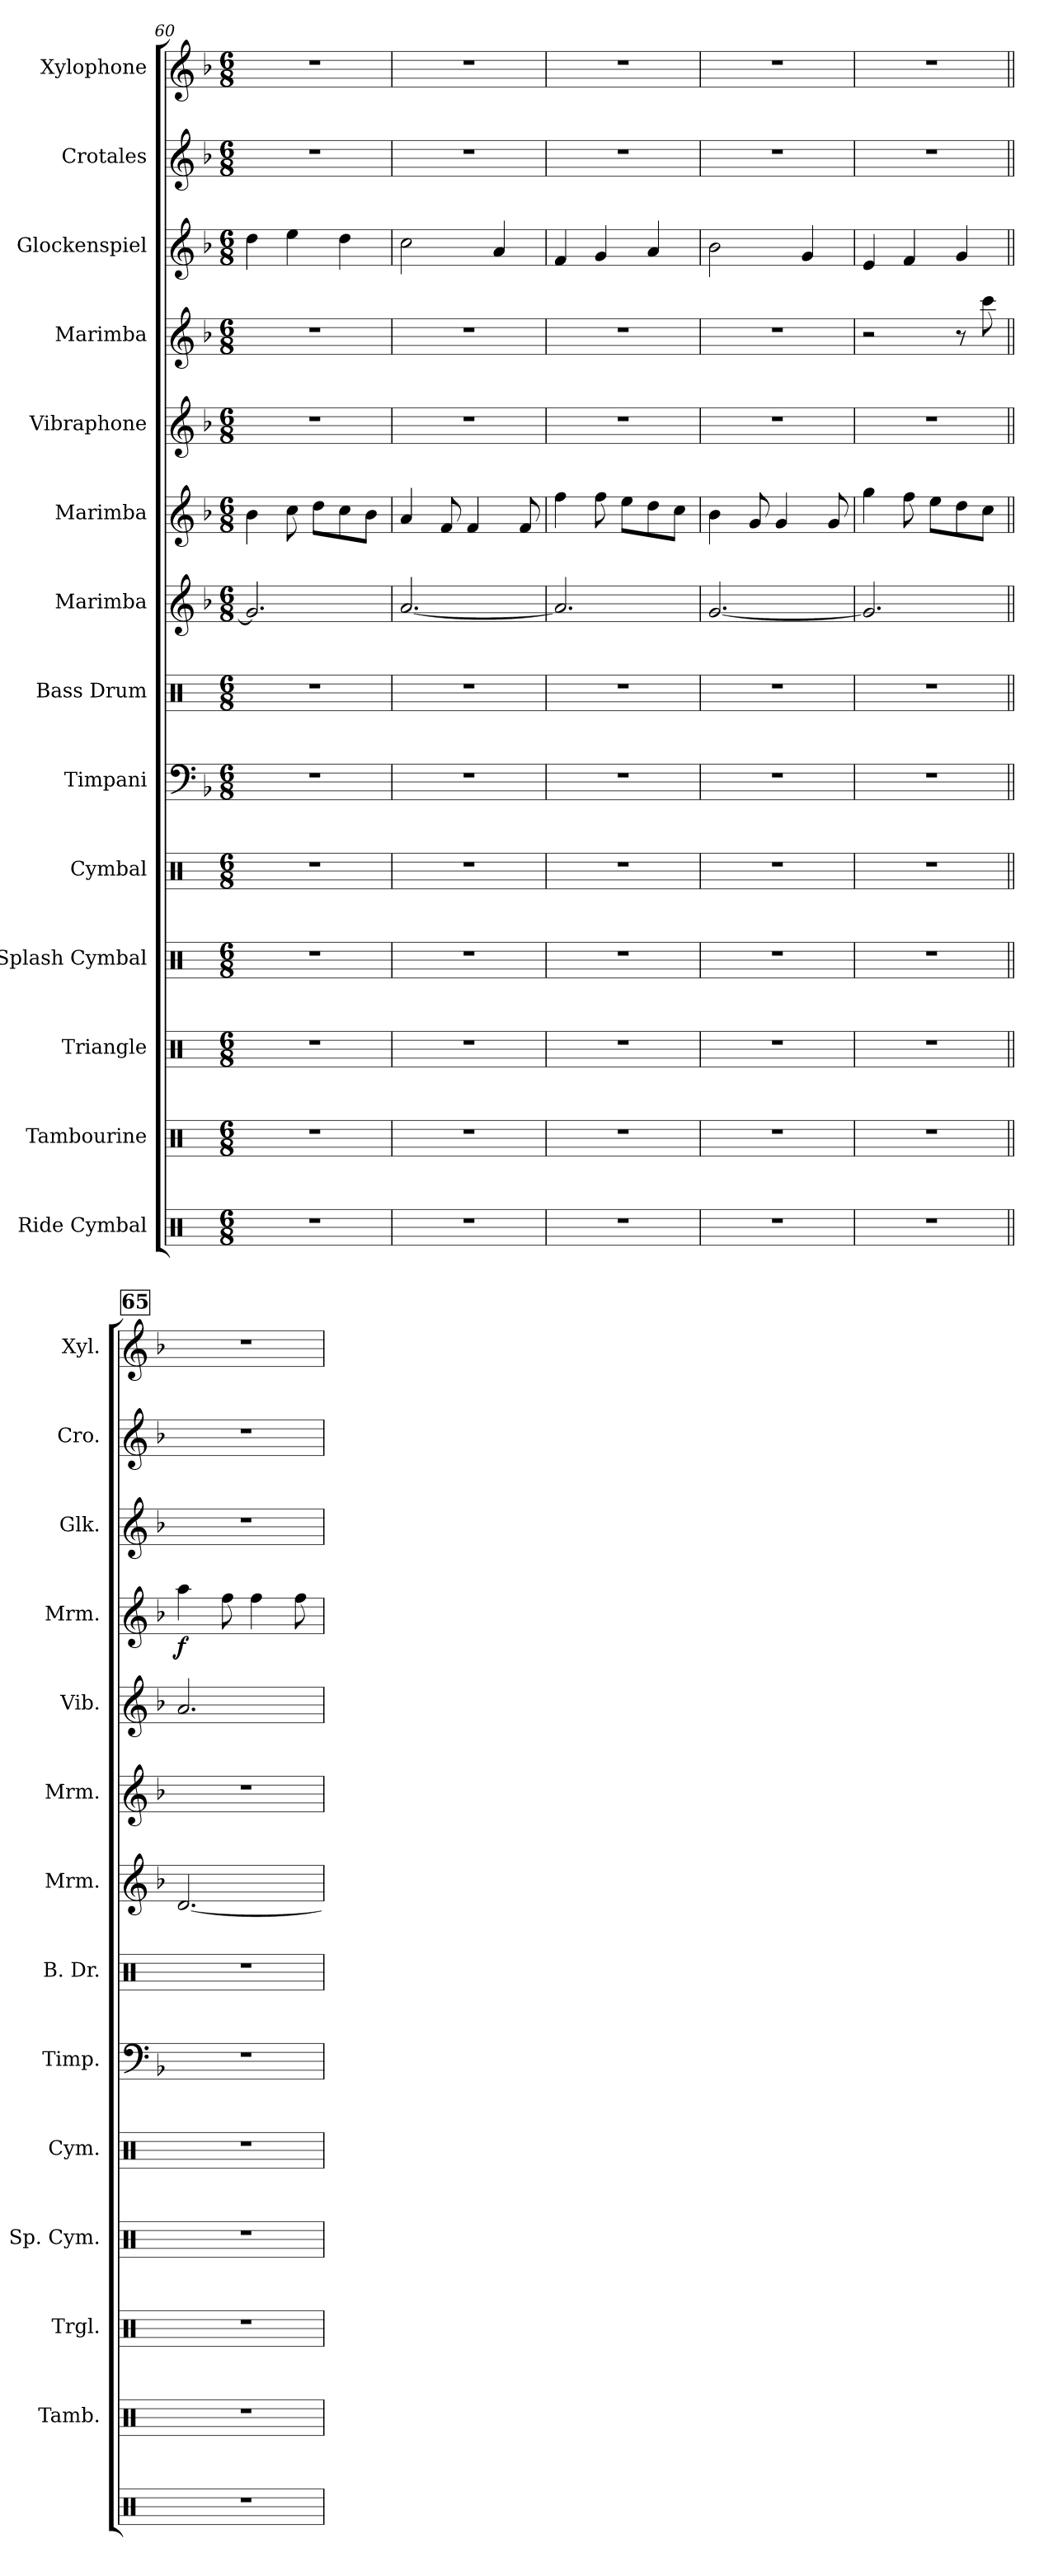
**kern	**kern	**kern	**kern	**kern	**kern	**kern	**kern	**kern	**kern	**kern	**dynam	**kern	**kern	**kern
*part14	*part13	*part12	*part11	*part10	*part9	*part8	*part7	*part6	*part5	*part4	*part4	*part3	*part2	*part1
*staff14	*staff13	*staff12	*staff11	*staff10	*staff9	*staff8	*staff7	*staff6	*staff5	*staff4	*staff4	*staff3	*staff2	*staff1
*I"Ride Cymbal	*I"Tambourine	*I"Triangle	*I"Splash Cymbal	*I"Cymbal	*I"Timpani	*I"Bass Drum	*I"Marimba	*I"Marimba	*I"Vibraphone	*I"Marimba	*	*I"Glockenspiel	*I"Crotales	*I"Xylophone
*	*I'Tamb.	*I'Trgl.	*I'Sp. Cym.	*I'Cym.	*I'Timp.	*I'B. Dr.	*I'Mrm.	*I'Mrm.	*I'Vib.	*I'Mrm.	*	*I'Glk.	*I'Cro.	*I'Xyl.
*clefX	*clefX	*clefX	*clefX	*clefX	*clefF4	*clefX	*clefG2	*clefG2	*clefG2	*clefG2	*	*clefG2	*clefG2	*clefG2
*	*	*	*	*	*	*	*	*	*	*	*	*ITrd-14c-24	*ITrd-14c-24	*ITrd-7c-12
*k[]	*k[]	*k[]	*k[]	*k[]	*k[b-]	*k[]	*k[b-]	*k[b-]	*k[b-]	*k[b-]	*	*k[b-]	*k[b-]	*k[b-]
*M6/8	*M6/8	*M6/8	*M6/8	*M6/8	*M6/8	*M6/8	*M6/8	*M6/8	*M6/8	*M6/8	*	*M6/8	*M6/8	*M6/8
=60	=60	=60	=60	=60	=60	=60	=60	=60	=60	=60	=60	=60	=60	=60
2.r	2.r	2.r	2.r	2.r	2.r	2.r	2.g/]	4b-\	2.r	2.r	.	4dddd\	2.r	2.r
.	.	.	.	.	.	.	.	8cc\	.	.	.	4eeee\	.	.
.	.	.	.	.	.	.	.	8dd\L	.	.	.	.	.	.
.	.	.	.	.	.	.	.	8cc\	.	.	.	4dddd\	.	.
.	.	.	.	.	.	.	.	8b-\J	.	.	.	.	.	.
=61	=61	=61	=61	=61	=61	=61	=61	=61	=61	=61	=61	=61	=61	=61
2.r	2.r	2.r	2.r	2.r	2.r	2.r	[2.a/	4a/	2.r	2.r	.	2cccc\	2.r	2.r
.	.	.	.	.	.	.	.	8f/	.	.	.	.	.	.
.	.	.	.	.	.	.	.	4f/	.	.	.	.	.	.
.	.	.	.	.	.	.	.	.	.	.	.	4aaa/	.	.
.	.	.	.	.	.	.	.	8f/	.	.	.	.	.	.
=62	=62	=62	=62	=62	=62	=62	=62	=62	=62	=62	=62	=62	=62	=62
2.r	2.r	2.r	2.r	2.r	2.r	2.r	2.a/]	4ff\	2.r	2.r	.	4fff/	2.r	2.r
.	.	.	.	.	.	.	.	8ff\	.	.	.	4ggg/	.	.
.	.	.	.	.	.	.	.	8ee\L	.	.	.	.	.	.
.	.	.	.	.	.	.	.	8dd\	.	.	.	4aaa/	.	.
.	.	.	.	.	.	.	.	8cc\J	.	.	.	.	.	.
=63	=63	=63	=63	=63	=63	=63	=63	=63	=63	=63	=63	=63	=63	=63
2.r	2.r	2.r	2.r	2.r	2.r	2.r	[2.g/	4b-\	2.r	2.r	.	2bbb-\	2.r	2.r
.	.	.	.	.	.	.	.	8g/	.	.	.	.	.	.
.	.	.	.	.	.	.	.	4g/	.	.	.	.	.	.
.	.	.	.	.	.	.	.	.	.	.	.	4ggg/	.	.
.	.	.	.	.	.	.	.	8g/	.	.	.	.	.	.
!!LO:PB:g=z
=64	=64	=64	=64	=64	=64	=64	=64	=64	=64	=64	=64	=64	=64	=64
2.r	2.r	2.r	2.r	2.r	2.r	2.r	2.g/]	4gg\	2.r	2r	.	4eee/	2.r	2.r
.	.	.	.	.	.	.	.	8ff\	.	.	.	4fff/	.	.
.	.	.	.	.	.	.	.	8ee\L	.	.	.	.	.	.
.	.	.	.	.	.	.	.	8dd\	.	8r	.	4ggg/	.	.
.	.	.	.	.	.	.	.	8cc\J	.	8ccc\	.	.	.	.
!!LO:REH:place=s1:a:B:fs=14:t=65
=65||	=65||	=65||	=65||	=65||	=65||	=65||	=65||	=65||	=65||	=65||	=65||	=65||	=65||	=65||
!	!	!	!	!	!	!	!	!	!	!	!LO:DY:b	!	!	!
2.r	2.r	2.r	2.r	2.r	2.r	2.r	[2.d/	2.r	2.a/	4aa\	f	2.r	2.r	2.r
.	.	.	.	.	.	.	.	.	.	8ff\	.	.	.	.
.	.	.	.	.	.	.	.	.	.	4ff\	.	.	.	.
.	.	.	.	.	.	.	.	.	.	8ff\	.	.	.	.
=	=	=	=	=	=	=	=	=	=	=	=	=	=	=
*-	*-	*-	*-	*-	*-	*-	*-	*-	*-	*-	*-	*-	*-	*-
